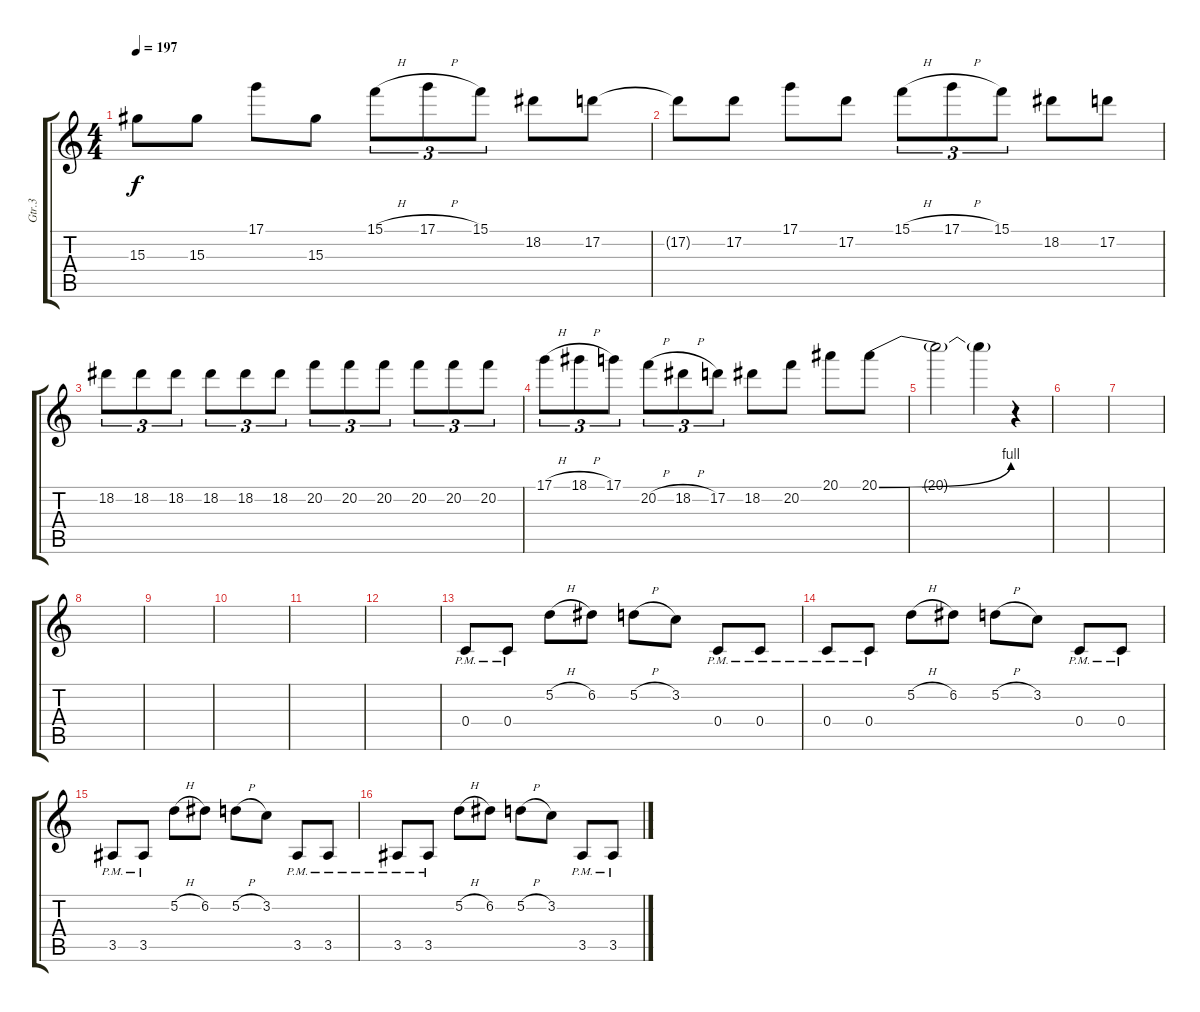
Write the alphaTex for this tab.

\track ("Gtr.3" "Gtr.3") {instrument distortionguitar}
\staff {score tabs}
\tuning (D4 A3 F3 C3 G2 C2) {hide}
\ts (4 4)
\tempo 197
\clef g2
\ks c
15.3.8{dy f} 15.3.8 17.1.8 15.3.8 15.1{h}.8{tu (3 2)} 17.1{h}.8{tu (3 2)} 15.1.8{tu (3 2)} 18.2.8 17.2.8 |
17.2{t}.8 17.2.8 17.1.8 17.2.8 15.1{h}.8{tu (3 2)} 17.1{h}.8{tu (3 2)} 15.1.8{tu (3 2)} 18.2.8 17.2.8 |
18.2.8{tu (3 2)} 18.2.8{tu (3 2)} 18.2.8{tu (3 2)} 18.2.8{tu (3 2)} 18.2.8{tu (3 2)} 18.2.8{tu (3 2)} 20.2.8{tu (3 2)} 20.2.8{tu (3 2)} 20.2.8{tu (3 2)} 20.2.8{tu (3 2)} 20.2.8{tu (3 2)} 20.2.8{tu (3 2)} |
17.1{h}.8{tu (3 2)} 18.1{h}.8{tu (3 2)} 17.1.8{tu (3 2)} 20.2{h}.8{tu (3 2)} 18.2{h}.8{tu (3 2)} 17.2.8{tu (3 2)} 18.2.8 20.2.8 20.1.8 20.1{be (bend 0 0 60 4)}.8 |
20.1{t}.2 20.1{t}.4 r.4 |
|
|
|
|
|
|
|
0.4{pm}.8 0.4{pm}.8 5.2{h}.8 6.2.8 5.2{h}.8 3.2.8 0.4{pm}.8 0.4{pm}.8 |
0.4{pm}.8 0.4{pm}.8 5.2{h}.8 6.2.8 5.2{h}.8 3.2.8 0.4{pm}.8 0.4{pm}.8 |
3.5{pm}.8 3.5{pm}.8 5.2{h}.8 6.2.8 5.2{h}.8 3.2.8 3.5{pm}.8 3.5{pm}.8 |
3.5{pm}.8 3.5{pm}.8 5.2{h}.8 6.2.8 5.2{h}.8 3.2.8 3.5{pm}.8 3.5{pm}.8
